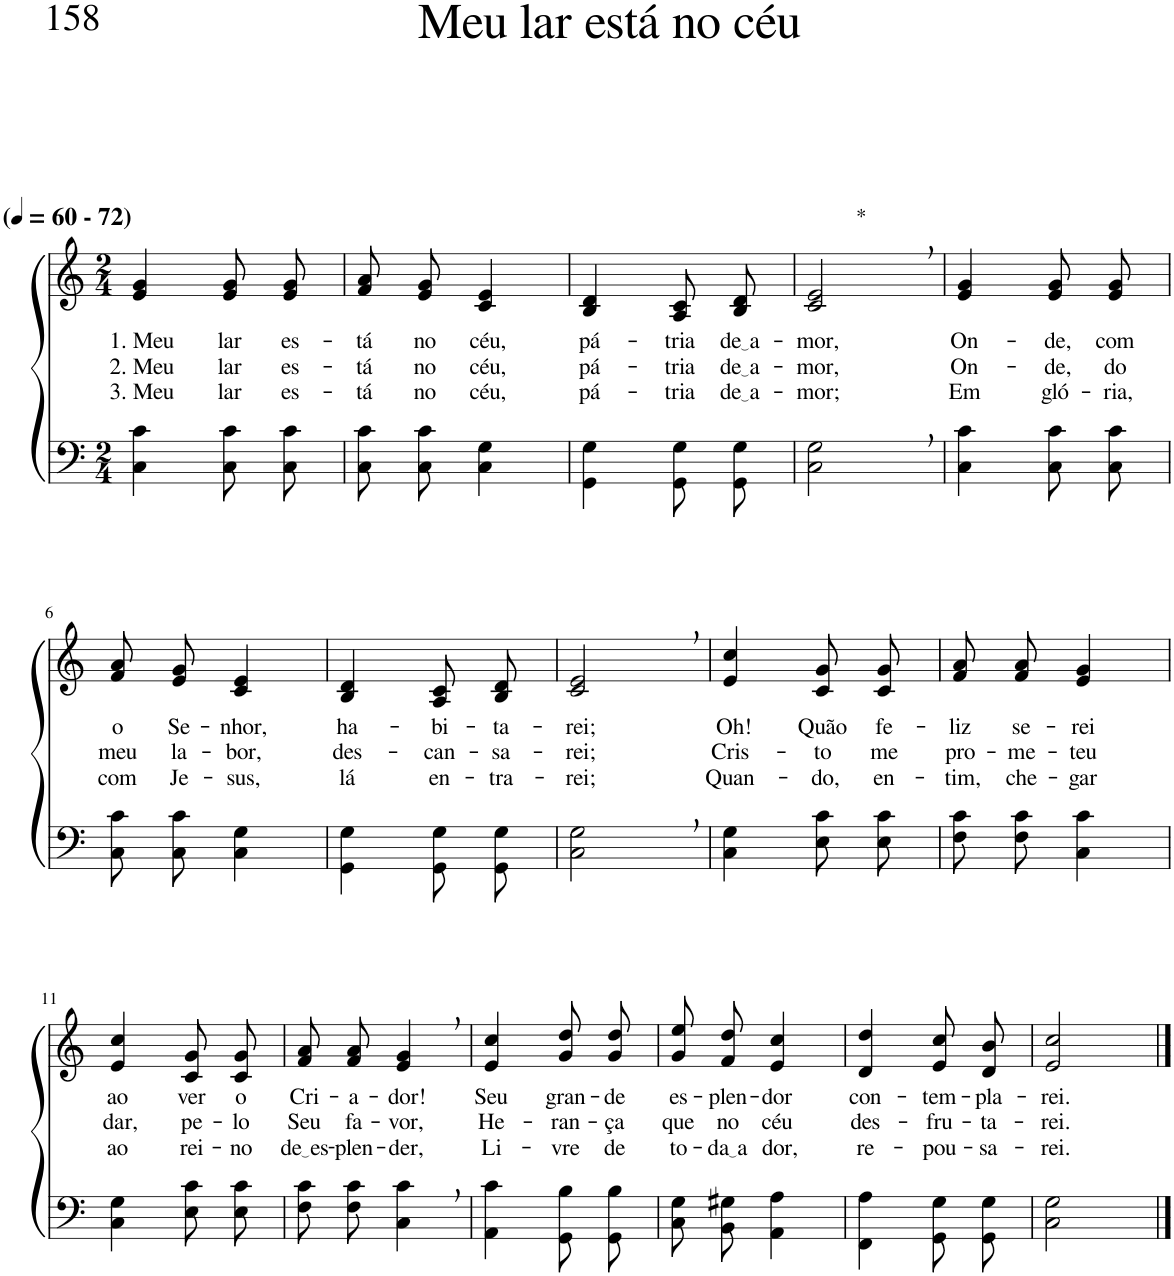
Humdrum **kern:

**kern	**kern	**text	**text	**text
*part2	*part1	*part1	*part1	*part1
*staff2	*staff1	*staff1	*staff1	*staff1
*I"Parte III e IV	*I"Parte I e II	*	*	*
*clefF4	*clefG2	*	*	*
*k[]	*k[]	*	*	*
*M2/4	*M2/4	*	*	*
*MM60	*MM60	*	*	*
=1	=1	=1	=1	=1
!	!LO:TX:a:B:t=(	!	!	!
!	!LO:TX:a:B:t=- 72)	!	!	!
!	!	!LO:LY:b	!LO:LY:b	!LO:LY:b
4C\ 4c\	4e/ 4g/	1. Meu	2. Meu	3. Meu
!	!	!LO:LY:b	!LO:LY:b	!LO:LY:b
8C\ 8c\L	8e/ 8g/L	lar	lar	lar
!	!	!LO:LY:b	!LO:LY:b	!LO:LY:b
8C\ 8c\J	8e/ 8g/J	es-	es-	es-
=2	=2	=2	=2	=2
!	!	!LO:LY:b	!LO:LY:b	!LO:LY:b
8C\ 8c\L	8f/ 8a/L	-tá	-tá	-tá
!	!	!LO:LY:b	!LO:LY:b	!LO:LY:b
8C\ 8c\J	8e/ 8g/J	no	no	no
!	!	!LO:LY:b	!LO:LY:b	!LO:LY:b
4C\ 4G\	4c/ 4e/	céu,	céu,	céu,
=3	=3	=3	=3	=3
!	!	!LO:LY:b	!LO:LY:b	!LO:LY:b
4GG\ 4G\	4B/ 4d/	pá-	pá-	pá-
!	!	!LO:LY:b	!LO:LY:b	!LO:LY:b
8GG/ 8G/L	8A/ 8c/L	-tria	-tria	-tria
!	!	!LO:LY:b	!LO:LY:b	!LO:LY:b
8GG/ 8G/J	8B/ 8d/J	de a	de a	de a
=4	=4	=4	=4	=4
!	!LO:TX:a:t=*	!	!	!
!	!	!LO:LY:b	!LO:LY:b	!LO:LY:b
2C\, 2G\,	2c/, 2e/,	-mor,	-mor,	-mor;
=5	=5	=5	=5	=5
!	!	!LO:LY:b	!LO:LY:b	!LO:LY:b
4C\ 4c\	4e/ 4g/	On-	On-	Em
!	!	!LO:LY:b	!LO:LY:b	!LO:LY:b
8C\ 8c\L	8e/ 8g/L	-de,	-de,	gló-
!	!	!LO:LY:b	!LO:LY:b	!LO:LY:b
8C\ 8c\J	8e/ 8g/J	com	do	-ria,
!!LO:LB:g=z
=6	=6	=6	=6	=6
!	!	!LO:LY:b	!LO:LY:b	!LO:LY:b
8C\ 8c\L	8f/ 8a/L	o	meu	com
!	!	!LO:LY:b	!LO:LY:b	!LO:LY:b
8C\ 8c\J	8e/ 8g/J	Se-	la-	Je-
!	!	!LO:LY:b	!LO:LY:b	!LO:LY:b
4C\ 4G\	4c/ 4e/	-nhor,	-bor,	-sus,
=7	=7	=7	=7	=7
!	!	!LO:LY:b	!LO:LY:b	!LO:LY:b
4GG\ 4G\	4B/ 4d/	ha-	des-	lá
!	!	!LO:LY:b	!LO:LY:b	!LO:LY:b
8GG/ 8G/L	8A/ 8c/L	-bi-	-can-	en-
!	!	!LO:LY:b	!LO:LY:b	!LO:LY:b
8GG/ 8G/J	8B/ 8d/J	-ta-	-sa-	-tra-
=8	=8	=8	=8	=8
!	!	!LO:LY:b	!LO:LY:b	!LO:LY:b
2C\, 2G\,	2c/, 2e/,	-rei;	-rei;	-rei;
=9	=9	=9	=9	=9
!	!	!LO:LY:b	!LO:LY:b	!LO:LY:b
4C\ 4G\	4e/ 4cc/	Oh!	Cris-	Quan-
!	!	!LO:LY:b	!LO:LY:b	!LO:LY:b
8E\ 8c\L	8c/ 8g/L	Quão	-to	-do,
!	!	!LO:LY:b	!LO:LY:b	!LO:LY:b
8E\ 8c\J	8c/ 8g/J	fe-	me	en-
=10	=10	=10	=10	=10
!	!	!LO:LY:b	!LO:LY:b	!LO:LY:b
8F\ 8c\L	8f/ 8a/L	-liz	pro-	-tim,
!	!	!LO:LY:b	!LO:LY:b	!LO:LY:b
8F\ 8c\J	8f/ 8a/J	se-	-me-	che-
!	!	!LO:LY:b	!LO:LY:b	!LO:LY:b
4C\ 4c\	4e/ 4g/	-rei	-teu	-gar
!!LO:LB:g=z
=11	=11	=11	=11	=11
!	!	!LO:LY:b	!LO:LY:b	!LO:LY:b
4C\ 4G\	4e/ 4cc/	ao	dar,	ao
!	!	!LO:LY:b	!LO:LY:b	!LO:LY:b
8E\ 8c\L	8c/ 8g/L	ver	pe-	rei-
!	!	!LO:LY:b	!LO:LY:b	!LO:LY:b
8E\ 8c\J	8c/ 8g/J	o	-lo	-no
=12	=12	=12	=12	=12
!	!	!LO:LY:b	!LO:LY:b	!LO:LY:b
8F\ 8c\L	8f/ 8a/L	Cri-	Seu	de es
!	!	!LO:LY:b	!LO:LY:b	!LO:LY:b
8F\ 8c\J	8f/ 8a/J	-a-	fa-	-plen-
!	!	!LO:LY:b	!LO:LY:b	!LO:LY:b
4C\, 4c\,	4e/, 4g/,	-dor!	-vor,	-der,
=13	=13	=13	=13	=13
!	!	!LO:LY:b	!LO:LY:b	!LO:LY:b
4AA\ 4c\	4e/ 4cc/	Seu	He-	Li-
!	!	!LO:LY:b	!LO:LY:b	!LO:LY:b
8GG\ 8B\L	8g\ 8dd\L	gran-	-ran-	-vre
!	!	!LO:LY:b	!LO:LY:b	!LO:LY:b
8GG\ 8B\J	8g\ 8dd\J	-de	-ça	de
=14	=14	=14	=14	=14
!	!	!LO:LY:b	!LO:LY:b	!LO:LY:b
8C\ 8G\L	8g\ 8ee\L	es-	que	to-
!	!	!LO:LY:b	!LO:LY:b	!LO:LY:b
8BB\ 8G#X\J	8f\ 8dd\J	-plen-	no	da a
!	!	!LO:LY:b	!LO:LY:b	!LO:LY:b
4AA\ 4A\	4e/ 4cc/	-dor	céu	dor,
=15	=15	=15	=15	=15
!	!	!LO:LY:b	!LO:LY:b	!LO:LY:b
4FF\ 4A\	4d/ 4dd/	con-	des-	re-
!	!	!LO:LY:b	!LO:LY:b	!LO:LY:b
8GG/ 8G/L	8e/ 8cc/L	-tem-	-fru-	-pou-
!	!	!LO:LY:b	!LO:LY:b	!LO:LY:b
8GG/ 8G/J	8d/ 8b/J	-pla-	-ta-	-sa-
=16	=16	=16	=16	=16
!	!	!LO:LY:b	!LO:LY:b	!LO:LY:b
2C\ 2G\	2e/ 2cc/	-rei.	-rei.	-rei.
==	==	==	==	==
*-	*-	*-	*-	*-
